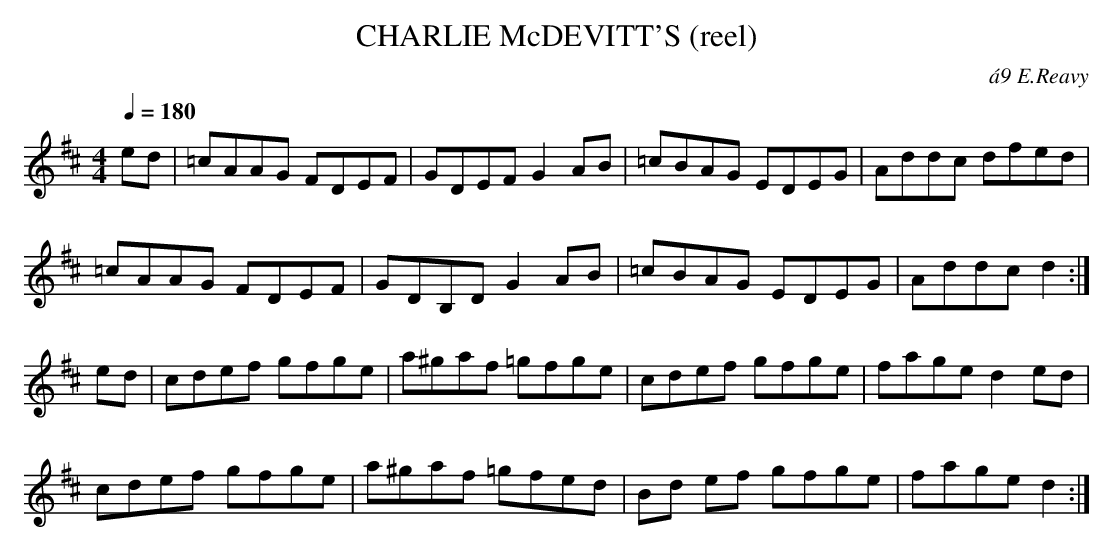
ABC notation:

X:1
T:CHARLIE McDEVITT'S (reel)
C:\'a9 E.Reavy
Y:"allegro moderato"
consistent with mm. 3 and 7, where they are so indicated in the book).
Q:1/4=180
M:4/4
L:1/8
K:D
ed|=cAAG FDEF|GDEF G2 AB|=cBAG EDEG|Addc dfed|
=cAAG FDEF|GDB,D G2AB|=cBAG EDEG|Addc d2:|
ed|cdef gfge|a^gaf =gfge|cdef gfge|fage d2 ed|
cdef gfge|a^gaf =gfed|Bd ef gfge|fage d2:|
